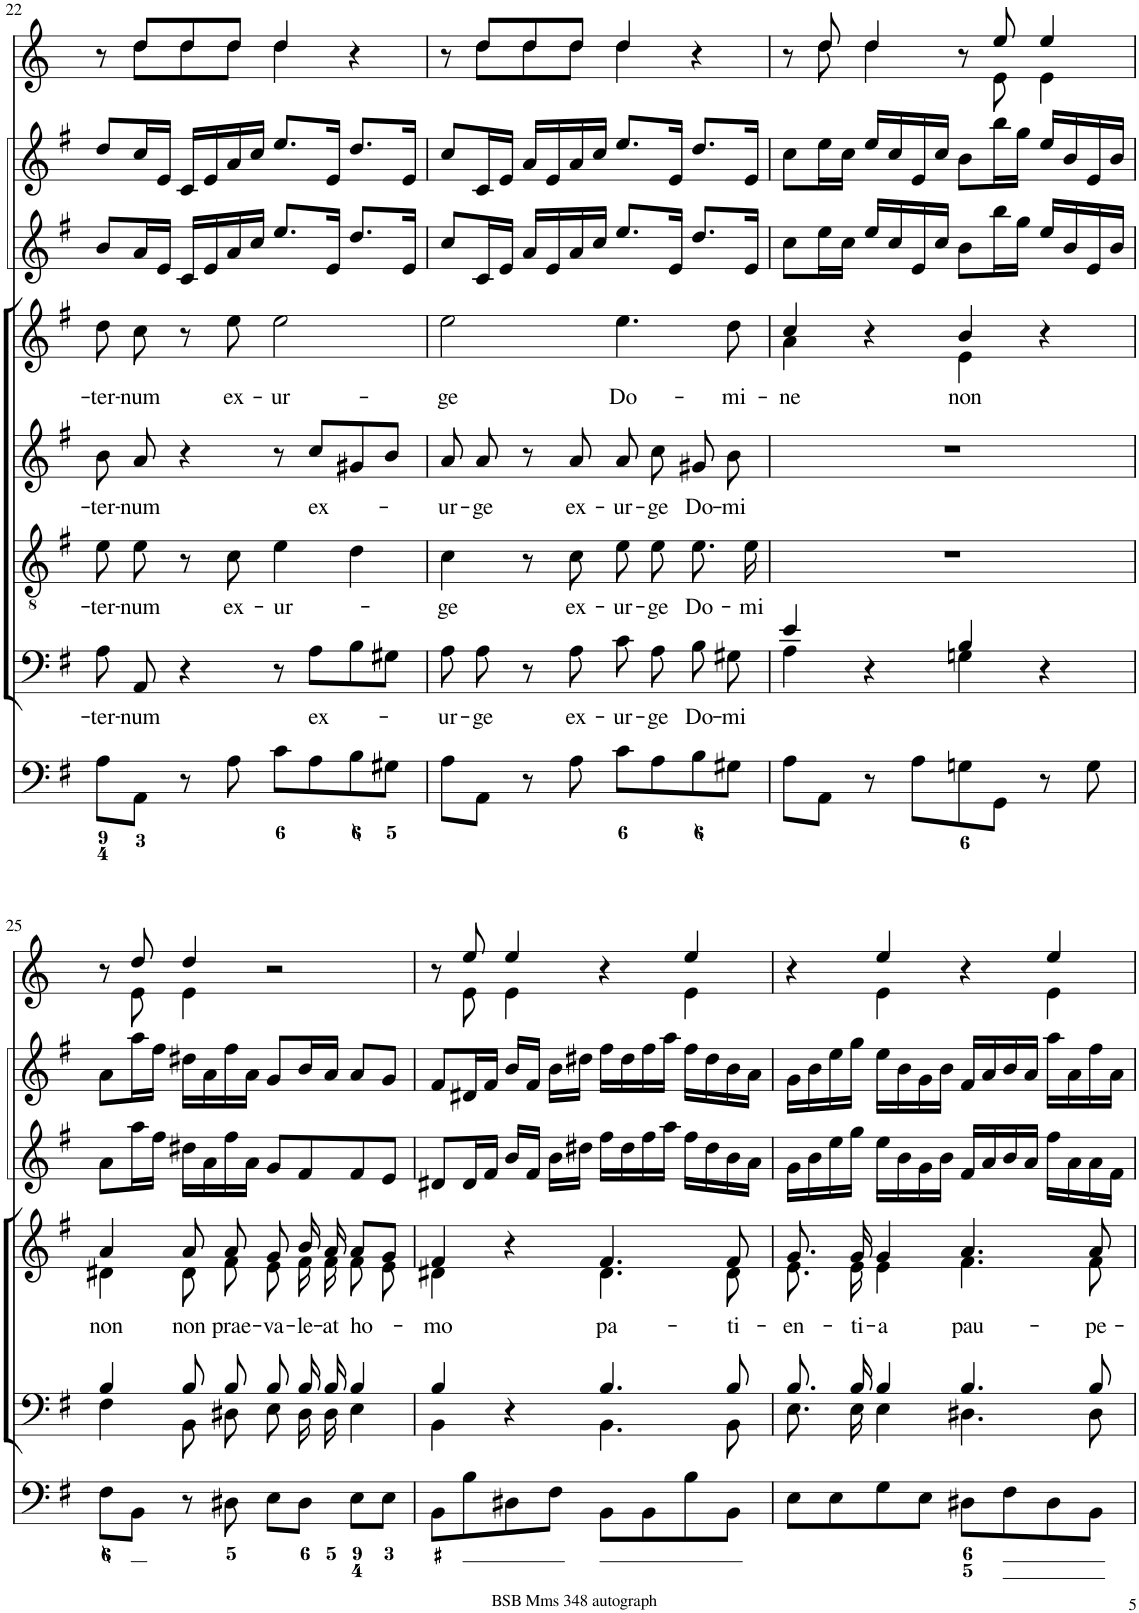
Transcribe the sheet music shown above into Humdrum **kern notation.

**kern	**kern	**text	**kern	**text	**kern	**text	**kern	**text	**kern	**kern	**kern
*part8	*part7	*part7	*part6	*part6	*part5	*part5	*part4	*part4	*part3	*part2	*part1
*staff8	*staff7	*staff7	*staff6	*staff6	*staff5	*staff5	*staff4	*staff4	*staff3	*staff2	*staff1
*I"Organ	*I"Voice	*	*I"Tenor	*	*I"Alto	*	*I"Voice	*	*I"Violino 2	*I"Violino 1	*I"C. in G
*	*	*	*	*	*	*	*	*	*I'Vln	*I'Vln	*
!!LO:PB:g=z
*clefF4	*clefF4	*	*clefGv2	*	*clefG2	*	*clefG2	*	*clefG2	*clefG2	*clefG2
*	*	*	*	*	*	*	*	*	*	*	*Trd3c5
*k[f#]	*k[f#]	*	*k[f#]	*	*k[f#]	*	*k[f#]	*	*k[f#]	*k[f#]	*k[]
*M4/4	*M4/4	*	*M4/4	*	*M4/4	*	*M4/4	*	*M4/4	*M4/4	*M4/4
*met(c)	*met(c)	*	*met(c)	*	*met(c)	*	*met(c)	*	*met(c)	*met(c)	*met(c)
=22	=22	=22	=22	=22	=22	=22	=22	=22	=22	=22	=22
!	!	!LO:LY:b	!	!LO:LY:b	!	!LO:LY:b	!	!LO:LY:b	!	!	!
*	*	*	*	*	*	*	*	*	*	*	*^
8A\L	8A\	-ter-	8e\L	-ter-	8b\	-ter-	8dd\	-ter-	8b/L	8dd/L	8r	8ryy
!	!	!LO:LY:b	!	!LO:LY:b	!	!LO:LY:b	!	!LO:LY:b	!	!	!	!
8AA\J	8AA/	-num	8e\J	-num	8a/	-num	8cc\	-num	16a/L	16cc/L	8dd/L	8dd\L
.	.	.	.	.	.	.	.	.	16e/JJ	16e/JJ	.	.
8r	4r	.	8r	.	4r	.	8r	.	16c/LL	16c/LL	8dd/	8dd\
.	.	.	.	.	.	.	.	.	16e/	16e/	.	.
!	!	!	!	!LO:LY:b	!	!	!	!LO:LY:b	!	!	!	!
8A\	.	.	8c\	ex-	.	.	8ee\	ex-	16a/	16a/	8dd/J	8dd\J
.	.	.	.	.	.	.	.	.	16cc/JJ	16cc/JJ	.	.
!	!	!	!	!LO:LY:b	!	!	!	!LO:LY:b	!	!	!	!
8c\L	8r	.	4e\	-ur-	8r	.	2ee\	-ur-	8.ee/L	8.ee/L	4dd/	4dd\
!	!	!LO:LY:b	!	!	!	!LO:LY:b	!	!	!	!	!	!
8A\	8A\L	ex-	.	.	8cc/L	ex-	.	.	.	.	.	.
.	.	.	.	.	.	.	.	.	16e/Jk	16e/Jk	.	.
8B\	8B\	.	4d\	.	8g#X/	.	.	.	8.dd/L	8.dd/L	4r	4ryy
8G#X\J	8G#X\J	.	.	.	8b/J	.	.	.	.	.	.	.
.	.	.	.	.	.	.	.	.	16e/Jk	16e/Jk	.	.
=23	=23	=23	=23	=23	=23	=23	=23	=23	=23	=23	=23	=23
!	!	!LO:LY:b	!	!LO:LY:b	!	!LO:LY:b	!	!LO:LY:b	!	!	!	!
8A\L	8A\	-ur-	4c\	-ge	8a/	-ur-	2ee\	-ge	8cc/L	8cc/L	8r	8ryy
!	!	!LO:LY:b	!	!	!	!LO:LY:b	!	!	!	!	!	!
8AA\J	8A\	-ge	.	.	8a/	-ge	.	.	16c/L	16c/L	8dd/L	8dd\L
.	.	.	.	.	.	.	.	.	16e/JJ	16e/JJ	.	.
8r	8r	.	8r	.	8r	.	.	.	16a/LL	16a/LL	8dd/	8dd\
.	.	.	.	.	.	.	.	.	16e/	16e/	.	.
!	!	!LO:LY:b	!	!LO:LY:b	!	!LO:LY:b	!	!	!	!	!	!
8A\	8A\	ex-	8c\	ex-	8a/	ex-	.	.	16a/	16a/	8dd/J	8dd\J
.	.	.	.	.	.	.	.	.	16cc/JJ	16cc/JJ	.	.
!	!	!LO:LY:b	!	!LO:LY:b	!	!LO:LY:b	!	!LO:LY:b	!	!	!	!
8c\L	8c\	-ur-	8e\L	-ur-	8a/	-ur-	4.ee\	Do-	8.ee/L	8.ee/L	4dd/	4dd\
!	!	!LO:LY:b	!	!LO:LY:b	!	!LO:LY:b	!	!	!	!	!	!
8A\	8A\	-ge	8e\J	-ge	8cc\	-ge	.	.	.	.	.	.
.	.	.	.	.	.	.	.	.	16e/Jk	16e/Jk	.	.
!	!	!LO:LY:b	!	!LO:LY:b	!	!LO:LY:b	!	!	!	!	!	!
8B\	8B\	Do-	8.e\L	Do-	8g#X/	Do-	.	.	8.dd/L	8.dd/L	4r	4ryy
!	!	!LO:LY:b	!	!	!	!LO:LY:b	!	!LO:LY:b	!	!	!	!
8G#X\J	8G#X\	-mi	.	.	8b\	-mi	8dd\	-mi-	.	.	.	.
!	!	!	!	!LO:LY:b	!	!	!	!	!	!	!	!
.	.	.	16e\Jk	-mi	.	.	.	.	16e/Jk	16e/Jk	.	.
=24	=24	=24	=24	=24	=24	=24	=24	=24	=24	=24	=24	=24
*	*^	*	*	*	*	*	*	*	*	*	*	*
!	!	!	!	!	!	!	!	!	!LO:LY:b	!	!	!	!
*	*	*	*	*	*	*	*	*^	*	*	*	*	*
8A\L	4e/	4A\	.	1r	.	1r	.	4cc/	4a\	-ne	8cc\L	8cc\L	8r	8ryy
8AA\J	.	.	.	.	.	.	.	.	.	.	16ee\L	16ee\L	8dd/	8dd\
.	.	.	.	.	.	.	.	.	.	.	16cc\JJ	16cc\JJ	.	.
8r	4r	4ryy	.	.	.	.	.	4r	4ryy	.	16ee/LL	16ee/LL	4dd/	4dd\
.	.	.	.	.	.	.	.	.	.	.	16cc/	16cc/	.	.
8A\L	.	.	.	.	.	.	.	.	.	.	16e/	16e/	.	.
.	.	.	.	.	.	.	.	.	.	.	16cc/JJ	16cc/JJ	.	.
!	!	!	!	!	!	!	!	!	!	!LO:LY:b	!	!	!	!
8Gn\	4B/	4Gn\	.	.	.	.	.	4b/	4e\	non	8b\L	8b\L	8r	8ryy
8GG\J	.	.	.	.	.	.	.	.	.	.	16bb\L	16bb\L	8ee/	8e\
.	.	.	.	.	.	.	.	.	.	.	16gg\JJ	16gg\JJ	.	.
8r	4r	4ryy	.	.	.	.	.	4r	4ryy	.	16ee/LL	16ee/LL	4ee/	4e\
.	.	.	.	.	.	.	.	.	.	.	16b/	16b/	.	.
8G\	.	.	.	.	.	.	.	.	.	.	16e/	16e/	.	.
.	.	.	.	.	.	.	.	.	.	.	16b/JJ	16b/JJ	.	.
!!LO:LB:g=z	!!
=25	=25	=25	=25	=25	=25	=25	=25	=25	=25	=25	=25	=25	=25	=25
!	!	!	!	!	!	!	!	!	!	!LO:LY:b	!	!	!	!
8F#\L	4B/	4F#\	.	1r	.	1r	.	4a/	4d#X\	non	8a\L	8a\L	8r	8ryy
8BB\J	.	.	.	.	.	.	.	.	.	.	16aa\L	16aa\L	8dd/	8e\
.	.	.	.	.	.	.	.	.	.	.	16ff#\JJ	16ff#\JJ	.	.
!	!	!	!	!	!	!	!	!	!	!LO:LY:b	!	!	!	!
8r	8B/	8BB\	.	.	.	.	.	8a/	8d#\	non	16dd#X\LL	16dd#X\LL	4dd/	4e\
.	.	.	.	.	.	.	.	.	.	.	16a\	16a\	.	.
!	!	!	!	!	!	!	!	!	!	!LO:LY:b	!	!	!	!
8D#X\	8B/	8D#X\	.	.	.	.	.	8a/	8f#\	prae-	16ff#\	16ff#\	.	.
.	.	.	.	.	.	.	.	.	.	.	16a\JJ	16a\JJ	.	.
!	!	!	!	!	!	!	!	!	!	!LO:LY:b	!	!	!	!
8E\L	8B/	8E\	.	.	.	.	.	8g/	8e\	-va-	8g/L	8g/L	2r	2ryy
!	!	!	!	!	!	!	!	!	!	!LO:LY:b	!	!	!	!
8D#\J	16B/	16D#\	.	.	.	.	.	16b/	16f#\	-le-	8f#/	16b/L	.	.
!	!	!	!	!	!	!	!	!	!	!LO:LY:b	!	!	!	!
.	16B/	16D#\	.	.	.	.	.	16a/	16f#\	-at	.	16a/JJ	.	.
!	!	!	!	!	!	!	!	!	!	!LO:LY:b	!	!	!	!
8E\L	4B/	4E\	.	.	.	.	.	8a/L	8f#\	ho-	8f#/	8a/L	.	.
8E\J	.	.	.	.	.	.	.	8g/J	8e\	.	8e/J	8g/J	.	.
=26	=26	=26	=26	=26	=26	=26	=26	=26	=26	=26	=26	=26	=26	=26
!	!	!	!	!	!	!	!	!	!	!LO:LY:b	!	!	!	!
8BB\L	4B/	4BB\	.	1r	.	1r	.	4f#/	4d#X\	-mo	8d#X/L	8f#/L	8r	8ryy
8B\	.	.	.	.	.	.	.	.	.	.	16d#/L	16d#X/L	8ee/	8e\
.	.	.	.	.	.	.	.	.	.	.	16f#/JJ	16f#/JJ	.	.
8D#X\	4r	4ryy	.	.	.	.	.	4r	4ryy	.	16b/LL	16b/LL	4ee/	4e\
.	.	.	.	.	.	.	.	.	.	.	16f#/JJ	16f#/JJ	.	.
8F#\J	.	.	.	.	.	.	.	.	.	.	16b\LL	16b\LL	.	.
.	.	.	.	.	.	.	.	.	.	.	16dd#X\JJ	16dd#X\JJ	.	.
!	!	!	!	!	!	!	!	!	!	!LO:LY:b	!	!	!	!
8BB\L	4.B/	4.BB\	.	.	.	.	.	4.f#/	4.d#\	pa-	16ff#\LL	16ff#\LL	4r	4ryy
.	.	.	.	.	.	.	.	.	.	.	16dd#\	16dd#\	.	.
8BB\	.	.	.	.	.	.	.	.	.	.	16ff#\	16ff#\	.	.
.	.	.	.	.	.	.	.	.	.	.	16aa\JJ	16aa\JJ	.	.
8B\	.	.	.	.	.	.	.	.	.	.	16ff#\LL	16ff#\LL	4ee/	4e\
.	.	.	.	.	.	.	.	.	.	.	16dd#\	16dd#\	.	.
!	!	!	!	!	!	!	!	!	!	!LO:LY:b	!	!	!	!
8BB\J	8B/	8BB\	.	.	.	.	.	8f#/	8d#\	-ti-	16b\	16b\	.	.
.	.	.	.	.	.	.	.	.	.	.	16a\JJ	16a\JJ	.	.
=27	=27	=27	=27	=27	=27	=27	=27	=27	=27	=27	=27	=27	=27	=27
!	!	!	!	!	!	!	!	!	!	!LO:LY:b	!	!	!	!
8E\L	8.B/	8.E\	.	1r	.	1r	.	8.g/	8.e\	-en-	16g\LL	16g\LL	4r	4ryy
.	.	.	.	.	.	.	.	.	.	.	16b\	16b\	.	.
8E\	.	.	.	.	.	.	.	.	.	.	16ee\	16ee\	.	.
!	!	!	!	!	!	!	!	!	!	!LO:LY:b	!	!	!	!
.	16B/	16E\	.	.	.	.	.	16g/	16e\	-ti-	16gg\JJ	16gg\JJ	.	.
!	!	!	!	!	!	!	!	!	!	!LO:LY:b	!	!	!	!
8G\	4B/	4E\	.	.	.	.	.	4g/	4e\	-a	16ee\LL	16ee\LL	4ee/	4e\
.	.	.	.	.	.	.	.	.	.	.	16b\	16b\	.	.
8E\J	.	.	.	.	.	.	.	.	.	.	16g\	16g\	.	.
.	.	.	.	.	.	.	.	.	.	.	16b\JJ	16b\JJ	.	.
!	!	!	!	!	!	!	!	!	!	!LO:LY:b	!	!	!	!
8D#X\L	4.B/	4.D#X\	.	.	.	.	.	4.a/	4.f#\	pau-	16f#/LL	16f#/LL	4r	4ryy
.	.	.	.	.	.	.	.	.	.	.	16a/	16a/	.	.
8F#\	.	.	.	.	.	.	.	.	.	.	16b/	16b/	.	.
.	.	.	.	.	.	.	.	.	.	.	16a/JJ	16a/JJ	.	.
8D#\	.	.	.	.	.	.	.	.	.	.	16ff#\LL	16aa\LL	4ee/	4e\
.	.	.	.	.	.	.	.	.	.	.	16a\	16a\	.	.
!	!	!	!	!	!	!	!	!	!	!LO:LY:b	!	!	!	!
8BB\J	8B/	8D#\	.	.	.	.	.	8a/	8f#\	-pe-	16a\	16ff#\	.	.
.	.	.	.	.	.	.	.	.	.	.	16f#\JJ	16a\JJ	.	.
*	*v	*v	*	*	*	*	*	*v	*v	*	*	*	*v	*v
=	=	=	=	=	=	=	=	=	=	=	=
*-	*-	*-	*-	*-	*-	*-	*-	*-	*-	*-	*-
